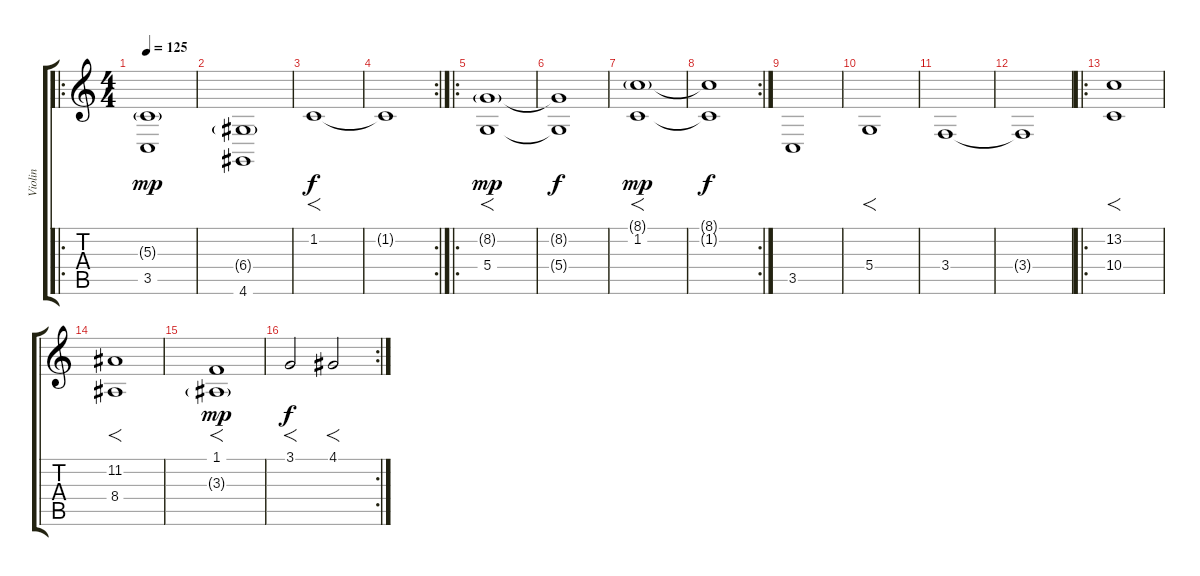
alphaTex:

\track ("Violin" "Violin") {instrument violin}
\staff {score tabs}
\tuning (E4 B3 G3 D3 A2 E2) {hide}
\ro
\ts (4 4)
\tempo 125
\clef g2
\ks c
(5.3{g} 3.5).1{dy mp} |
(6.4{g} 4.6).1 |
1.2.1{f dy f} |
\rc 2
1.2{t}.1 |
\ro
(8.2{g} 5.4).1{f dy mp} |
(8.2{t} 5.4{t}).1{dy f} |
(8.1{g} 1.2).1{f dy mp} |
\rc 2
(8.1{t} 1.2{t}).1{dy f} |
3.5.1 |
5.4.1{f} |
3.4.1 |
3.4{t}.1 |
\ro
(13.2 10.4).1{f} |
(11.2 8.4).1{f} |
(1.1 3.3{g}).1{f dy mp} |
\rc 2
3.1.2{f dy f} 4.1.2{f}
